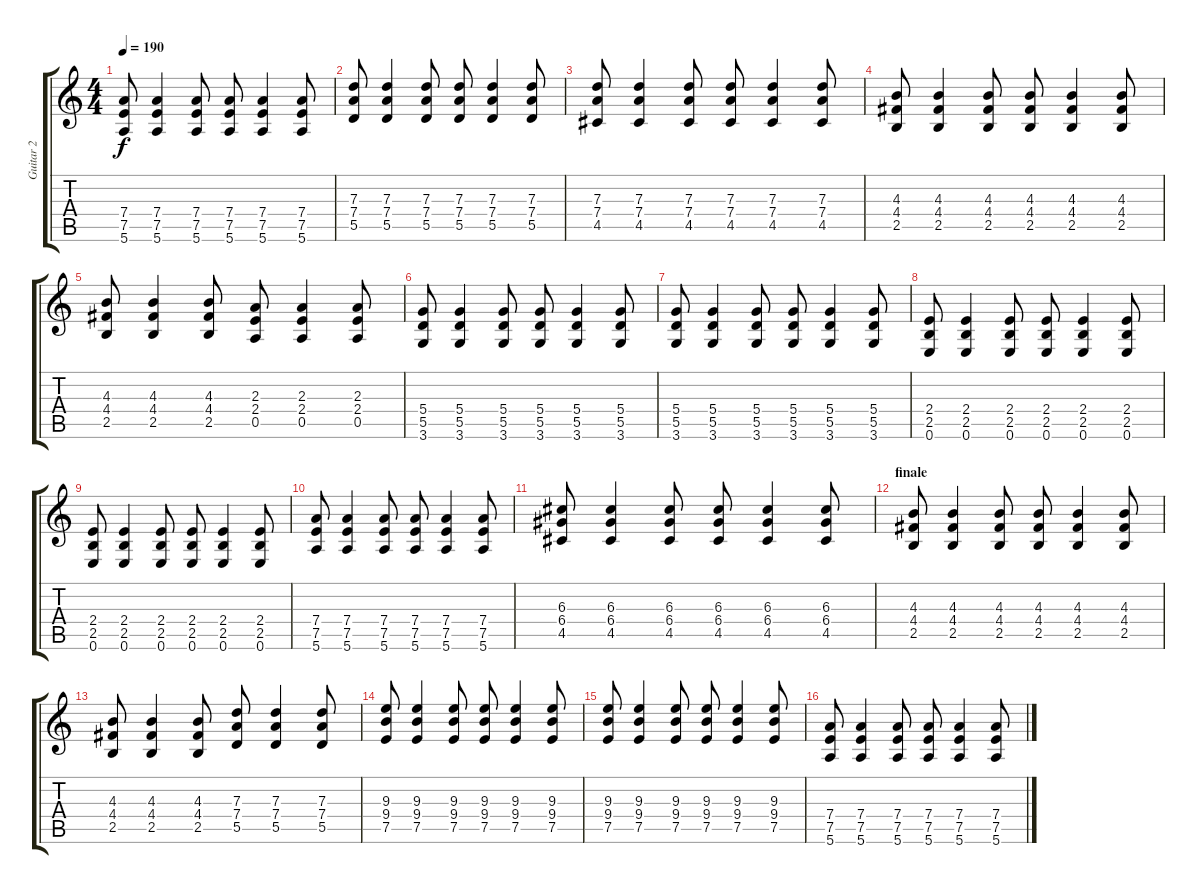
\track ("Guitar 2" "Guitar 2") {instrument distortionguitar}
\staff {score tabs}
\tuning (E4 B3 G3 D3 A2 E2) {hide}
\ts (4 4)
\tempo 190
\clef g2
\ks c
(7.4 7.5 5.6).8{dy f} (7.4 7.5 5.6).4 (7.4 7.5 5.6).8 (7.4 7.5 5.6).8 (7.4 7.5 5.6).4 (7.4 7.5 5.6).8 |
(7.3 7.4 5.5).8 (7.3 7.4 5.5).4 (7.3 7.4 5.5).8 (7.3 7.4 5.5).8 (7.3 7.4 5.5).4 (7.3 7.4 5.5).8 |
(7.3 7.4 4.5).8 (7.3 7.4 4.5).4 (7.3 7.4 4.5).8 (7.3 7.4 4.5).8 (7.3 7.4 4.5).4 (7.3 7.4 4.5).8 |
(4.3 4.4 2.5).8 (4.3 4.4 2.5).4 (4.3 4.4 2.5).8 (4.3 4.4 2.5).8 (4.3 4.4 2.5).4 (4.3 4.4 2.5).8 |
(4.3 4.4 2.5).8 (4.3 4.4 2.5).4 (4.3 4.4 2.5).8 (2.3 2.4 0.5).8 (2.3 2.4 0.5).4 (2.3 2.4 0.5).8 |
(5.4 5.5 3.6).8 (5.4 5.5 3.6).4 (5.4 5.5 3.6).8 (5.4 5.5 3.6).8 (5.4 5.5 3.6).4 (5.4 5.5 3.6).8 |
(5.4 5.5 3.6).8 (5.4 5.5 3.6).4 (5.4 5.5 3.6).8 (5.4 5.5 3.6).8 (5.4 5.5 3.6).4 (5.4 5.5 3.6).8 |
(2.4 2.5 0.6).8 (2.4 2.5 0.6).4 (2.4 2.5 0.6).8 (2.4 2.5 0.6).8 (2.4 2.5 0.6).4 (2.4 2.5 0.6).8 |
(2.4 2.5 0.6).8 (2.4 2.5 0.6).4 (2.4 2.5 0.6).8 (2.4 2.5 0.6).8 (2.4 2.5 0.6).4 (2.4 2.5 0.6).8 |
(7.4 7.5 5.6).8 (7.4 7.5 5.6).4 (7.4 7.5 5.6).8 (7.4 7.5 5.6).8 (7.4 7.5 5.6).4 (7.4 7.5 5.6).8 |
(6.3 6.4 4.5).8 (6.3 6.4 4.5).4 (6.3 6.4 4.5).8 (6.3 6.4 4.5).8 (6.3 6.4 4.5).4 (6.3 6.4 4.5).8 |
\section ("" "finale")
(4.3 4.4 2.5).8 (4.3 4.4 2.5).4 (4.3 4.4 2.5).8 (4.3 4.4 2.5).8 (4.3 4.4 2.5).4 (4.3 4.4 2.5).8 |
(4.3 4.4 2.5).8 (4.3 4.4 2.5).4 (4.3 4.4 2.5).8 (7.3 7.4 5.5).8 (7.3 7.4 5.5).4 (7.3 7.4 5.5).8 |
(9.3 9.4 7.5).8 (9.3 9.4 7.5).4 (9.3 9.4 7.5).8 (9.3 9.4 7.5).8 (9.3 9.4 7.5).4 (9.3 9.4 7.5).8 |
(9.3 9.4 7.5).8 (9.3 9.4 7.5).4 (9.3 9.4 7.5).8 (9.3 9.4 7.5).8 (9.3 9.4 7.5).4 (9.3 9.4 7.5).8 |
(7.4 7.5 5.6).8 (7.4 7.5 5.6).4 (7.4 7.5 5.6).8 (7.4 7.5 5.6).8 (7.4 7.5 5.6).4 (7.4 7.5 5.6).8
